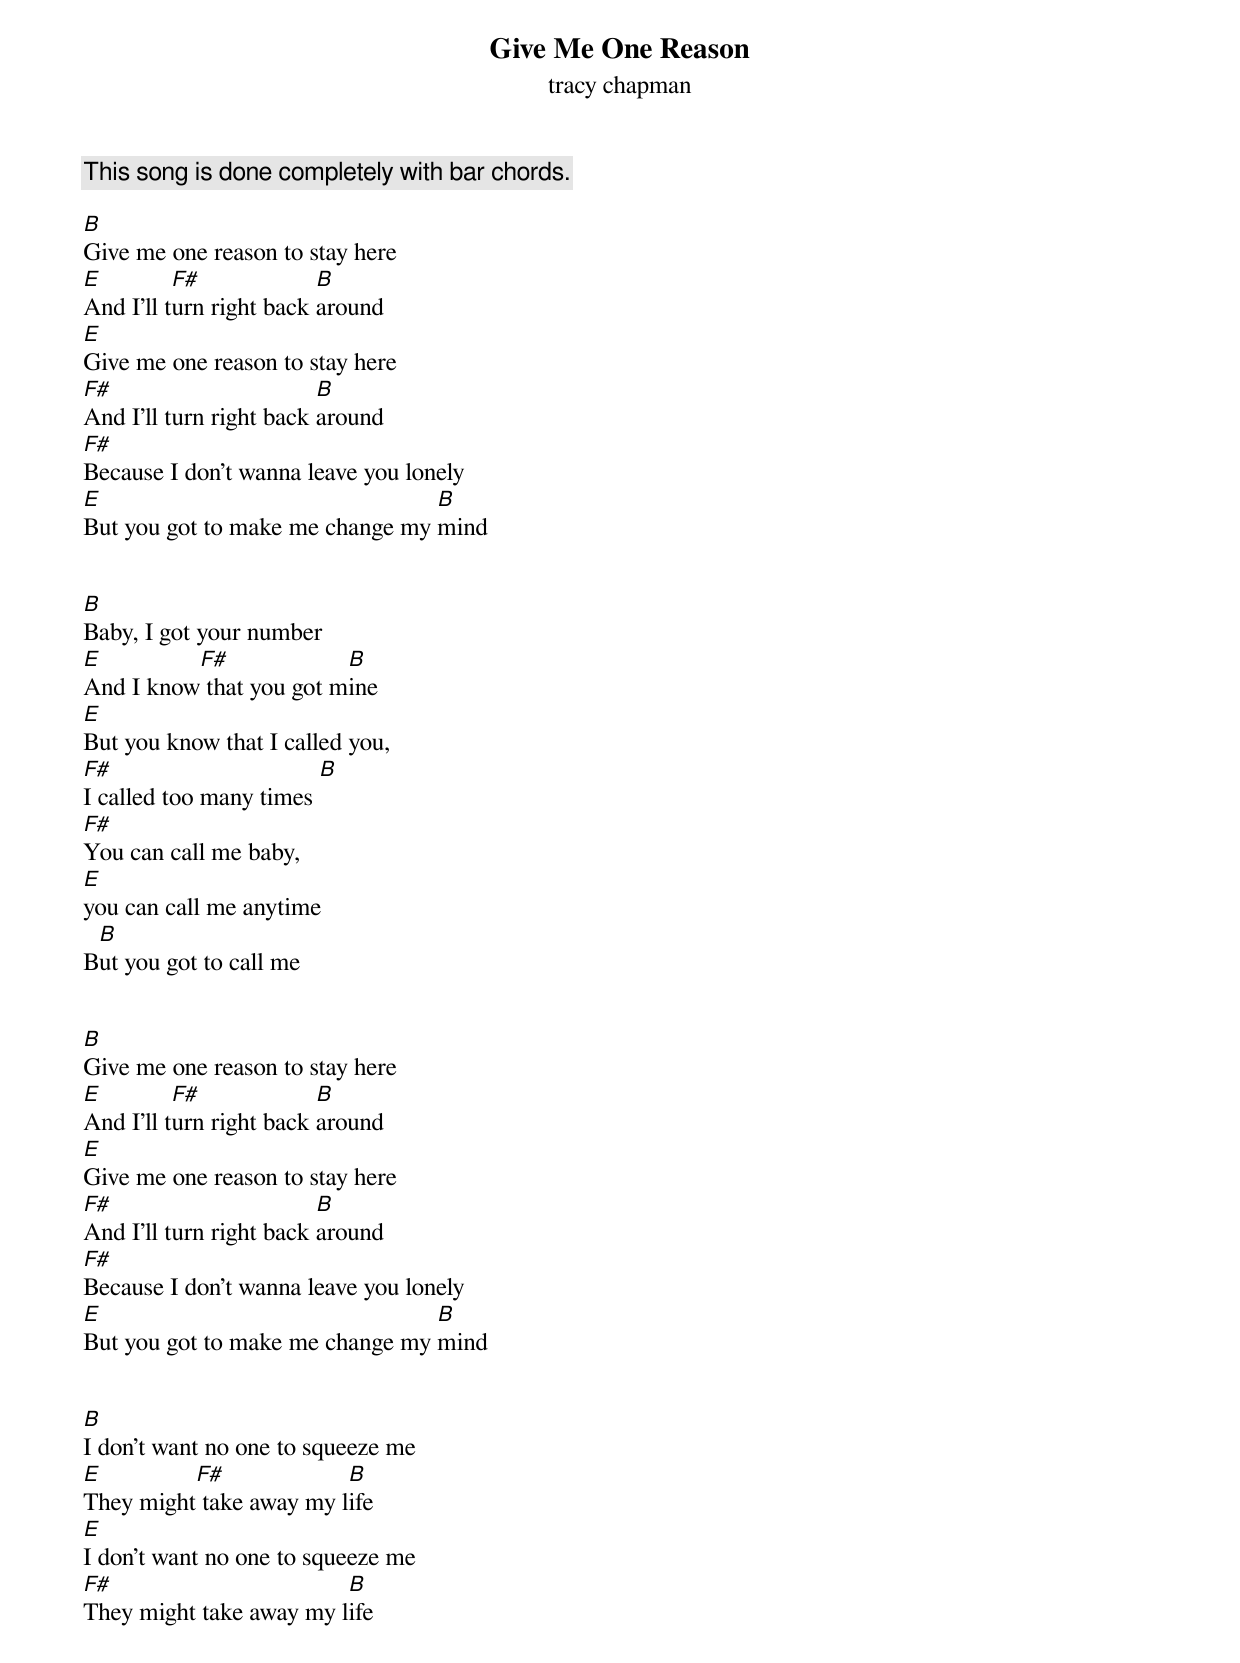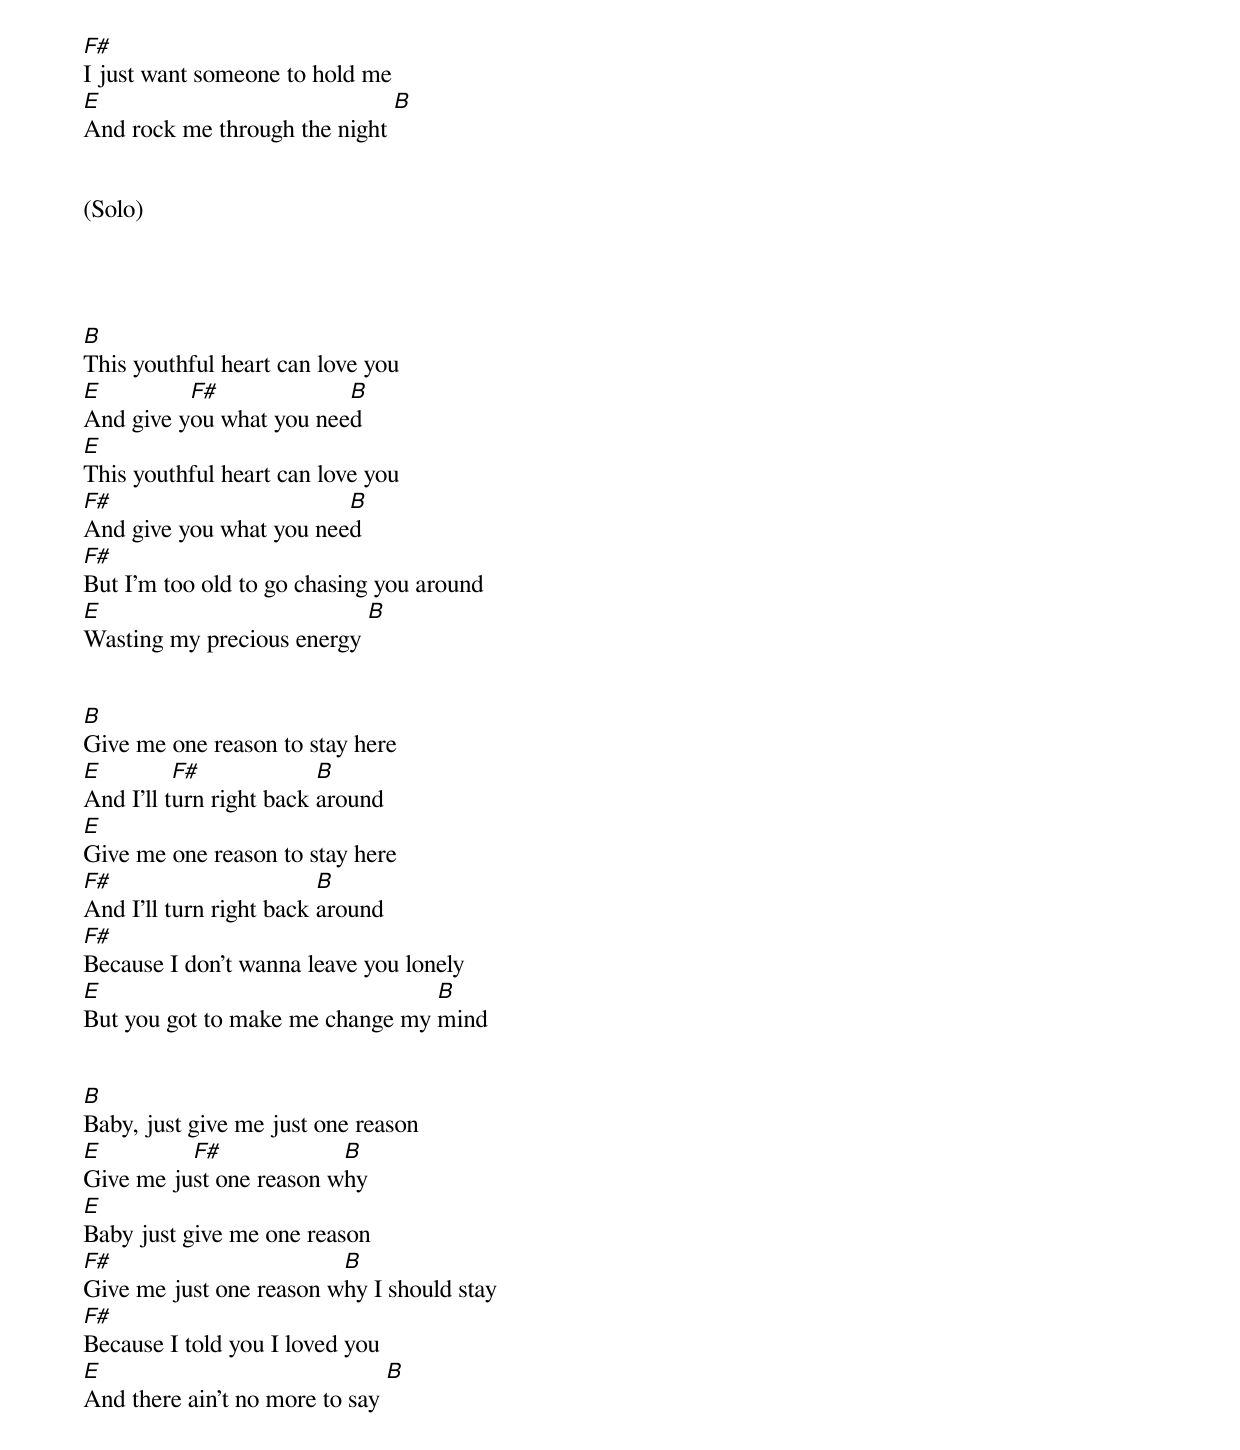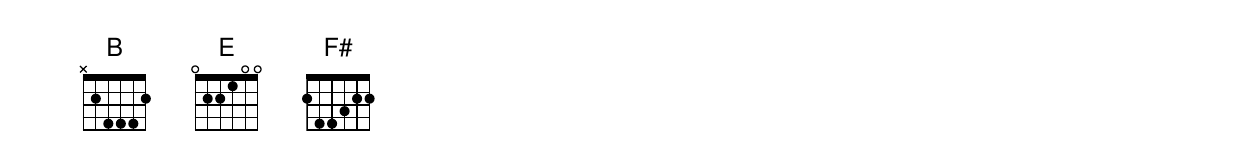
{title: Give Me One Reason}
{subtitle: tracy chapman}

{c:This song is done completely with bar chords.}

[B]Give me one reason to stay here
[E]And I'll t[F#]urn right back [B]around
[E]Give me one reason to stay here
[F#]And I'll turn right back [B]around
[F#]Because I don't wanna leave you lonely
[E]But you got to make me change my [B]mind


[B]Baby, I got your number
[E]And I know[F#] that you got m[B]ine
[E]But you know that I called you,
[F#]I called too many times [B]
[F#]You can call me baby,
[E]you can call me anytime
B[B]ut you got to call me


[B]Give me one reason to stay here
[E]And I'll t[F#]urn right back [B]around
[E]Give me one reason to stay here
[F#]And I'll turn right back [B]around
[F#]Because I don't wanna leave you lonely
[E]But you got to make me change my [B]mind


[B]I don't want no one to squeeze me
[E]They might[F#] take away my l[B]ife
[E]I don't want no one to squeeze me
[F#]They might take away my l[B]ife
[F#]I just want someone to hold me
[E]And rock me through the night [B]


(Solo)




[B]This youthful heart can love you
[E]And give y[F#]ou what you nee[B]d
[E]This youthful heart can love you
[F#]And give you what you nee[B]d
[F#]But I'm too old to go chasing you around
[E]Wasting my precious energy [B]


[B]Give me one reason to stay here
[E]And I'll t[F#]urn right back [B]around
[E]Give me one reason to stay here
[F#]And I'll turn right back [B]around
[F#]Because I don't wanna leave you lonely
[E]But you got to make me change my [B]mind


[B]Baby, just give me just one reason
[E]Give me ju[F#]st one reason w[B]hy
[E]Baby just give me one reason
[F#]Give me just one reason w[B]hy I should stay
[F#]Because I told you I loved you
[E]And there ain't no more to say [B]
